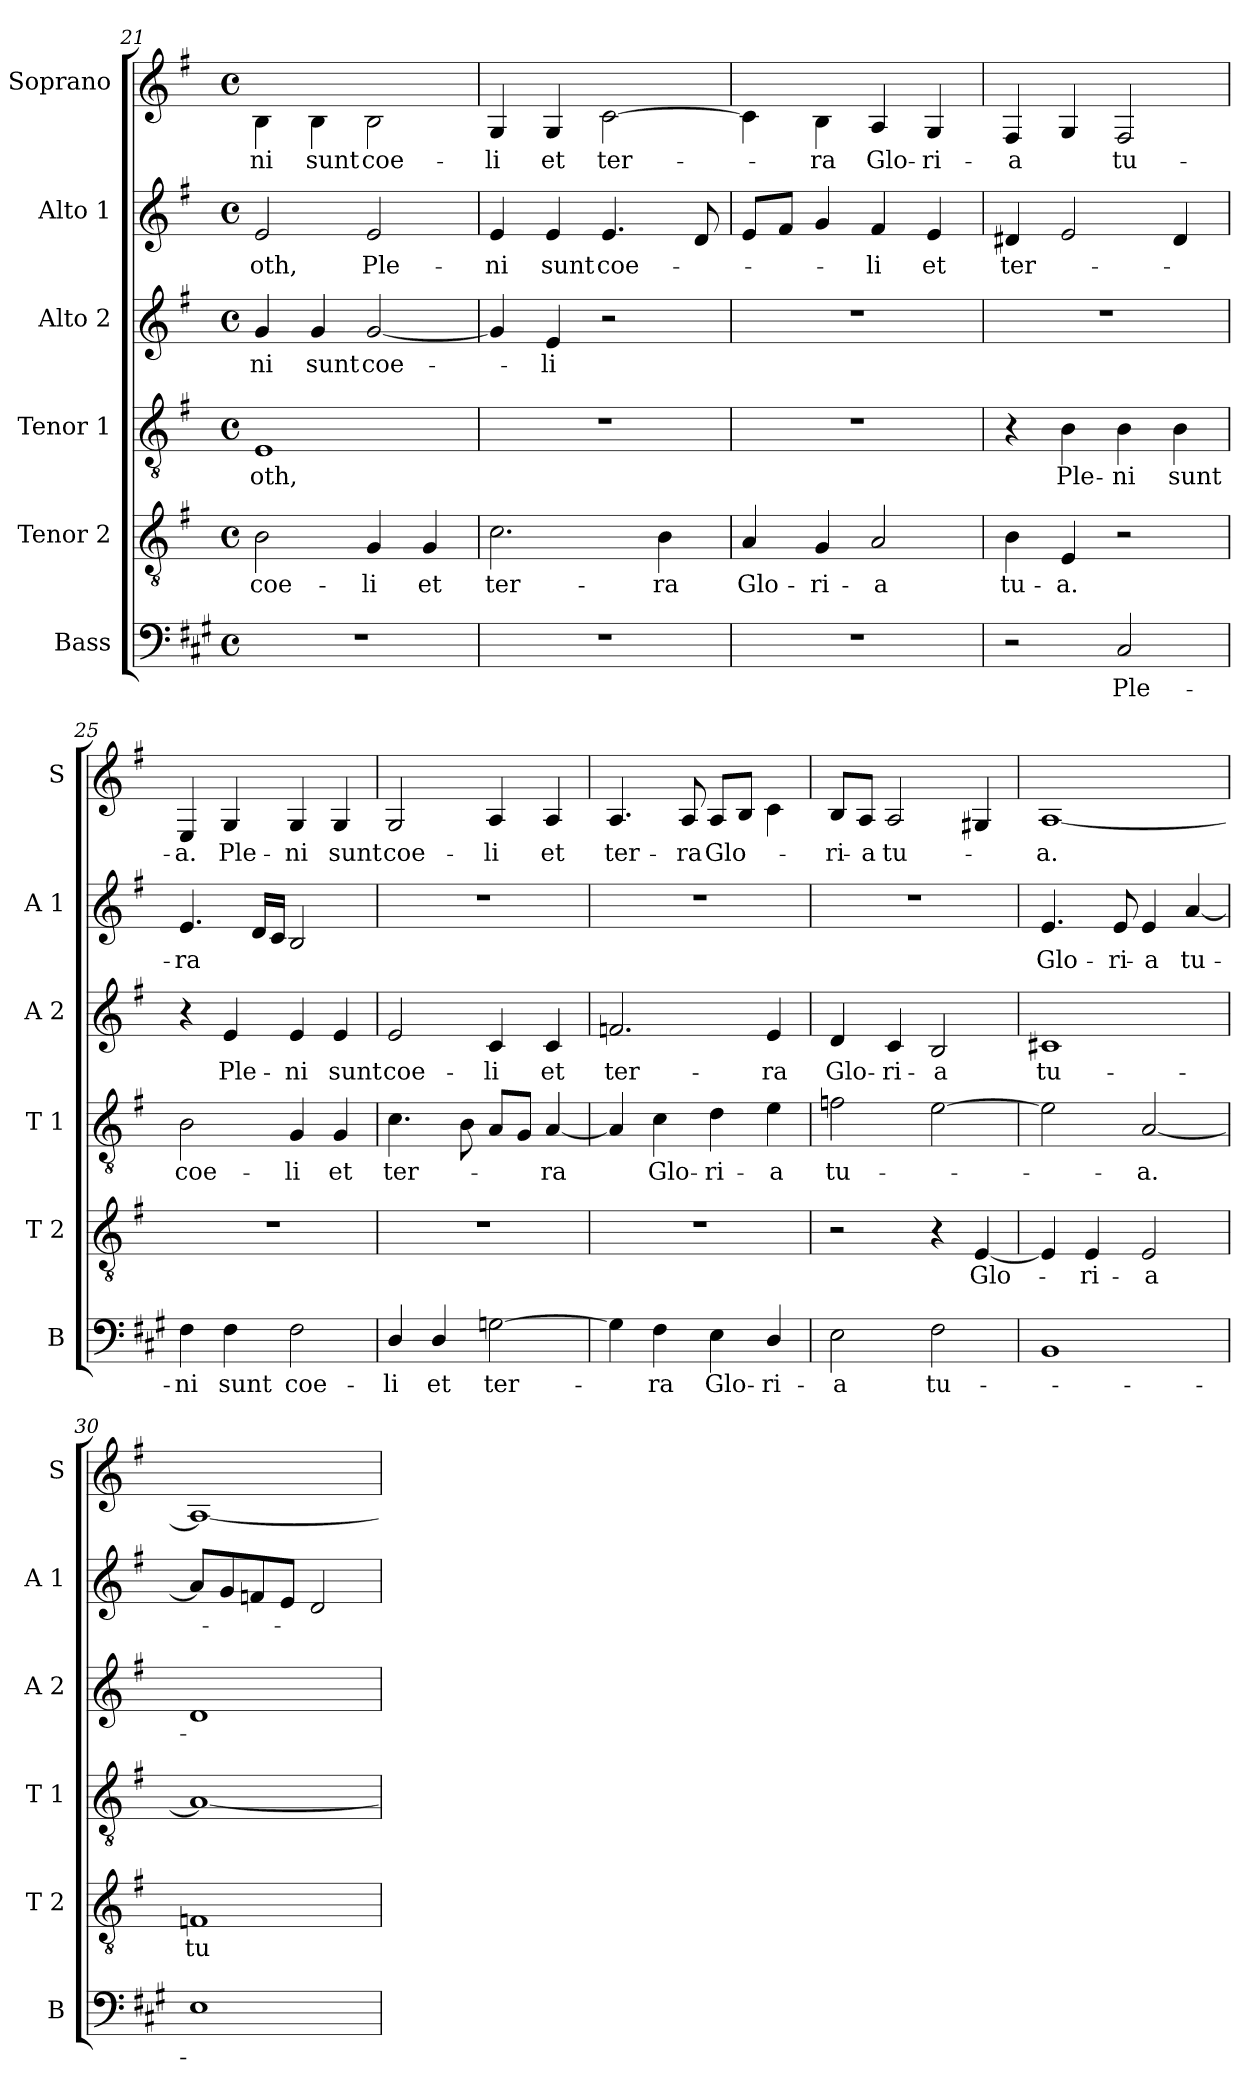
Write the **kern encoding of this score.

**kern	**text	**kern	**text	**kern	**text	**kern	**text	**kern	**text	**kern	**text
*part6	*part6	*part5	*part5	*part4	*part4	*part3	*part3	*part2	*part2	*part1	*part1
*staff6	*staff6	*staff5	*staff5	*staff4	*staff4	*staff3	*staff3	*staff2	*staff2	*staff1	*staff1
*I"Bass	*	*I"Tenor 2	*	*I"Tenor 1	*	*I"Alto 2	*	*I"Alto 1	*	*I"Soprano	*
*I'B	*	*I'T 2	*	*I'T 1	*	*I'A 2	*	*I'A 1	*	*I'S	*
*clefF4	*	*clefGv2	*	*clefGv2	*	*clefG2	*	*clefG2	*	*clefG2	*
*ITrd1c2	*	*	*	*	*	*	*	*	*	*ITrd-7c-12	*
*k[f#]	*	*k[f#]	*	*k[f#]	*	*k[f#]	*	*k[f#]	*	*k[f#]	*
*G:	*	*G:	*	*G:	*	*G:	*	*G:	*	*G:	*
*M4/4	*	*M4/4	*	*M4/4	*	*M4/4	*	*M4/4	*	*M4/4	*
*met(c)	*	*met(c)	*	*met(c)	*	*met(c)	*	*met(c)	*	*met(c)	*
=21	=21	=21	=21	=21	=21	=21	=21	=21	=21	=21	=21
1r	.	2B\	coe-	1E	-oth,	4g/	-ni	2e/	-oth,	4b\	-ni
.	.	.	.	.	.	4g/	sunt	.	.	4b\	sunt
.	.	4G/	-li	.	.	[2g/	coe-	2e/	Ple-	2b\	coe-
.	.	4G/	et	.	.	.	.	.	.	.	.
=22	=22	=22	=22	=22	=22	=22	=22	=22	=22	=22	=22
1r	.	2.c\	ter-	1r	.	4g/]	.	4e/	-ni	4g/	-li
.	.	.	.	.	.	4e/	-li	4e/	sunt	4g/	et
.	.	.	.	.	.	2r	.	4.e/	coe-	[2cc\	ter-
.	.	4B\	-ra	.	.	.	.	.	.	.	.
.	.	.	.	.	.	.	.	8d/	.	.	.
=23	=23	=23	=23	=23	=23	=23	=23	=23	=23	=23	=23
1r	.	4A/	Glo-	1r	.	1r	.	8e/L	.	4cc\]	.
.	.	.	.	.	.	.	.	8f#/J	.	.	.
.	.	4G/	-ri-	.	.	.	.	4g/	.	4b\	-ra
.	.	2A/	-a	.	.	.	.	4f#/	-li	4a/	Glo-
.	.	.	.	.	.	.	.	4e/	et	4g/	-ri-
=24	=24	=24	=24	=24	=24	=24	=24	=24	=24	=24	=24
2r	.	4B\	tu-	4r	.	1r	.	4d#X/	ter-	4f#/	-a
.	.	4E/	-a.	4B\	Ple-	.	.	2e/	.	4g/	.
2BB/	Ple-	2r	.	4B\	-ni	.	.	.	.	2f#/	tu-
.	.	.	.	4B\	sunt	.	.	4d#/	.	.	.
=25	=25	=25	=25	=25	=25	=25	=25	=25	=25	=25	=25
4E\	-ni	1r	.	2B\	coe-	4r	.	4.e/	-ra	4e/	-a.
4E\	sunt	.	.	.	.	4e/	Ple-	.	.	4g/	Ple-
.	.	.	.	.	.	.	.	16d/LL	.	.	.
.	.	.	.	.	.	.	.	16c/JJ	.	.	.
2E\	coe-	.	.	4G/	-li	4e/	-ni	2B/	.	4g/	-ni
.	.	.	.	4G/	et	4e/	sunt	.	.	4g/	sunt
!!LO:LB:g=z
=26	=26	=26	=26	=26	=26	=26	=26	=26	=26	=26	=26
4C/	-li	1r	.	4.c\	ter-	2e/	coe-	1r	.	2g/	coe-
4C/	et	.	.	.	.	.	.	.	.	.	.
.	.	.	.	8B\	.	.	.	.	.	.	.
[2Fn\	ter-	.	.	8A/L	.	4c/	-li	.	.	4a/	-li
.	.	.	.	8G/J	.	.	.	.	.	.	.
.	.	.	.	[4A/	-ra	4c/	et	.	.	4a/	et
=27	=27	=27	=27	=27	=27	=27	=27	=27	=27	=27	=27
4F\]	.	1r	.	4A/]	.	2.fn/	ter-	1r	.	4.a/	ter-
4E\	-ra	.	.	4c\	Glo-	.	.	.	.	.	.
.	.	.	.	.	.	.	.	.	.	8a/	-ra
4D\	Glo-	.	.	4d\	-ri-	.	.	.	.	8a/L	Glo-
.	.	.	.	.	.	.	.	.	.	8b/J	.
4C/	-ri-	.	.	4e\	-a	4e/	-ra	.	.	4cc\	.
=28	=28	=28	=28	=28	=28	=28	=28	=28	=28	=28	=28
2D\	-a	2r	.	2fn\	tu-	4d/	Glo-	1r	.	8b/L	-ri-
.	.	.	.	.	.	.	.	.	.	8a/J	-a
.	.	.	.	.	.	4c/	-ri-	.	.	2a/	tu-
2E\	tu-	4r	.	[2e\	.	2B/	-a	.	.	.	.
.	.	[4E/	Glo-	.	.	.	.	.	.	4g#X/	.
=29	=29	=29	=29	=29	=29	=29	=29	=29	=29	=29	=29
1AA	.	4E/]	.	2e\]	.	1c#X	tu-	4.e/	Glo-	[1a	-a.
.	.	4E/	-ri-	.	.	.	.	.	.	.	.
.	.	.	.	.	.	.	.	8e/	-ri-	.	.
.	.	2E/	-a	[2A/	-a.	.	.	4e/	-a	.	.
.	.	.	.	.	.	.	.	[4a/	tu-	.	.
=30	=30	=30	=30	=30	=30	=30	=30	=30	=30	=30	=30
1D	.	1Fn	tu-	1A_	.	1d	.	8a/L]	.	1a_	.
.	.	.	.	.	.	.	.	8g/	.	.	.
.	.	.	.	.	.	.	.	8fn/	.	.	.
.	.	.	.	.	.	.	.	8e/J	.	.	.
.	.	.	.	.	.	.	.	2d/	.	.	.
=	=	=	=	=	=	=	=	=	=	=	=
*-	*-	*-	*-	*-	*-	*-	*-	*-	*-	*-	*-
